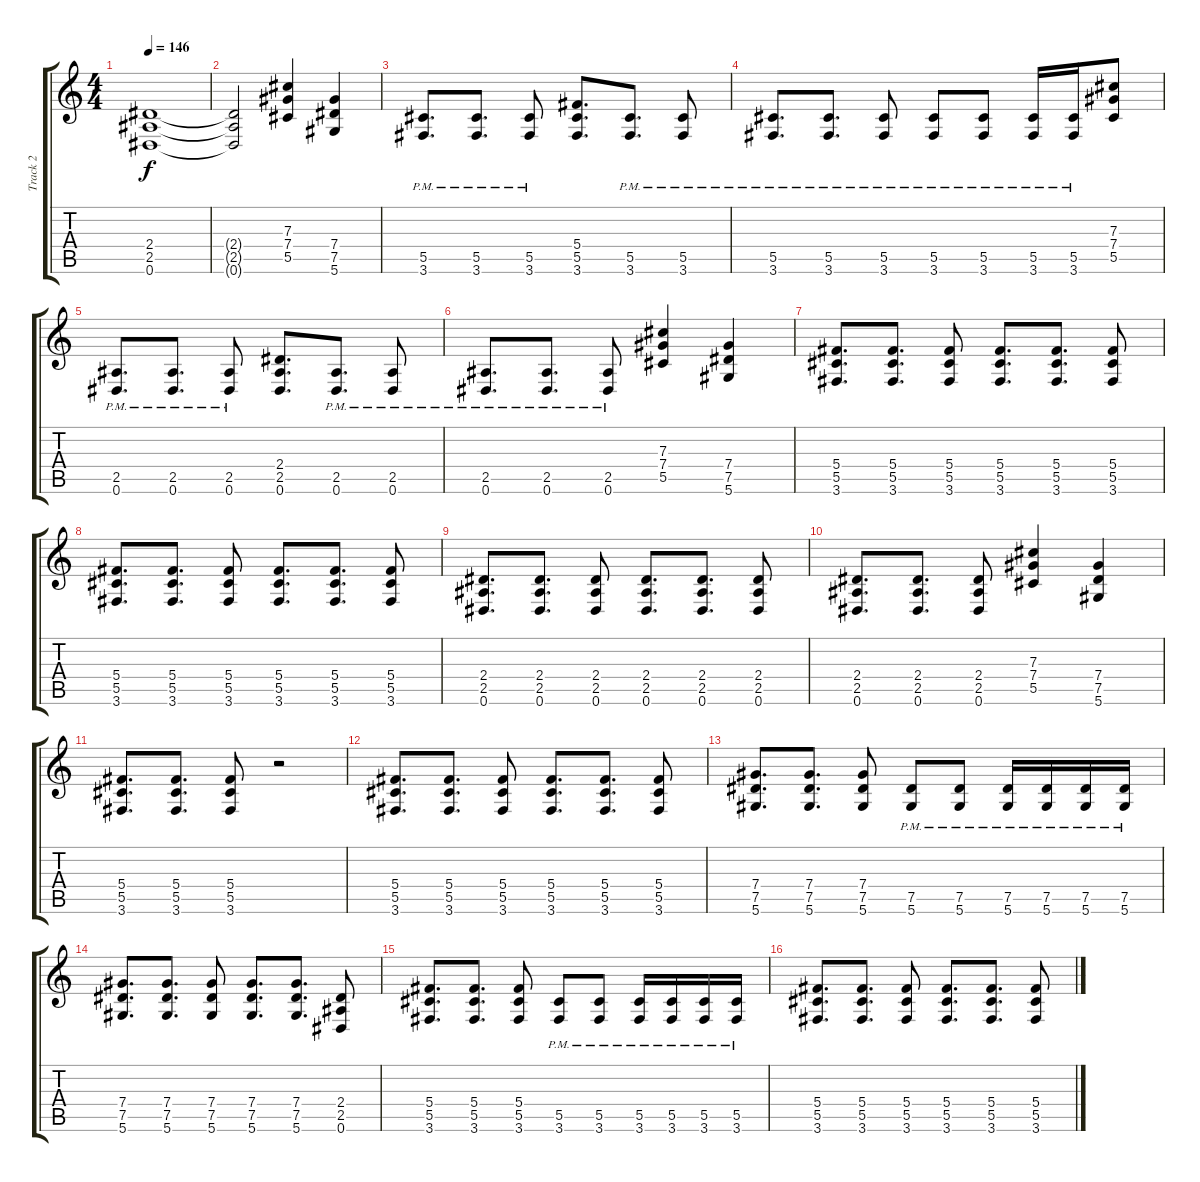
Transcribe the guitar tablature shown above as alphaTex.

\track ("Track 2" "Track 2") {instrument distortionguitar}
\staff {score tabs}
\tuning (Eb4 Bb3 Gb3 Db3 Ab2 Eb2) {hide}
\ts (4 4)
\tempo 146
\clef g2
\ks c
(2.4 2.5 0.6).1{dy f} |
(2.4{t} 2.5{t} 0.6{t}).2 (7.3 7.4 5.5).4 (7.4 7.5 5.6).4 |
(5.5{pm} 3.6{pm}).8{d} (5.5{pm} 3.6{pm}).8{d} (5.5{pm} 3.6{pm}).8 (5.4 5.5 3.6).8{d} (5.5{pm} 3.6{pm}).8{d} (5.5{pm} 3.6{pm}).8 |
(5.5{pm} 3.6{pm}).8{d} (5.5{pm} 3.6{pm}).8{d} (5.5{pm} 3.6{pm}).8 (5.5{pm} 3.6{pm}).8 (5.5{pm} 3.6{pm}).8 (5.5{pm} 3.6{pm}).16 (5.5{pm} 3.6{pm}).16 (7.3 7.4 5.5).8 |
(2.5{pm} 0.6{pm}).8{d} (2.5{pm} 0.6{pm}).8{d} (2.5{pm} 0.6{pm}).8 (2.4 2.5 0.6).8{d} (2.5{pm} 0.6{pm}).8{d} (2.5{pm} 0.6{pm}).8 |
(2.5{pm} 0.6{pm}).8{d} (2.5{pm} 0.6{pm}).8{d} (2.5{pm} 0.6{pm}).8 (7.3 7.4 5.5).4 (7.4 7.5 5.6).4 |
(5.4 5.5 3.6).8{d} (5.4 5.5 3.6).8{d} (5.4 5.5 3.6).8 (5.4 5.5 3.6).8{d} (5.4 5.5 3.6).8{d} (5.4 5.5 3.6).8 |
(5.4 5.5 3.6).8{d} (5.4 5.5 3.6).8{d} (5.4 5.5 3.6).8 (5.4 5.5 3.6).8{d} (5.4 5.5 3.6).8{d} (5.4 5.5 3.6).8 |
(2.4 2.5 0.6).8{d} (2.4 2.5 0.6).8{d} (2.4 2.5 0.6).8 (2.4 2.5 0.6).8{d} (2.4 2.5 0.6).8{d} (2.4 2.5 0.6).8 |
(2.4 2.5 0.6).8{d} (2.4 2.5 0.6).8{d} (2.4 2.5 0.6).8 (7.3 7.4 5.5).4 (7.4 7.5 5.6).4 |
(5.4 5.5 3.6).8{d} (5.4 5.5 3.6).8{d} (5.4 5.5 3.6).8 r.2 |
(5.4 5.5 3.6).8{d} (5.4 5.5 3.6).8{d} (5.4 5.5 3.6).8 (5.4 5.5 3.6).8{d} (5.4 5.5 3.6).8{d} (5.4 5.5 3.6).8 |
(7.4 7.5 5.6).8{d} (7.4 7.5 5.6).8{d} (7.4 7.5 5.6).8 (7.5{pm} 5.6{pm}).8 (7.5{pm} 5.6{pm}).8 (7.5{pm} 5.6{pm}).16 (7.5{pm} 5.6{pm}).16 (7.5{pm} 5.6{pm}).16 (7.5{pm} 5.6{pm}).16 |
(7.4 7.5 5.6).8{d} (7.4 7.5 5.6).8{d} (7.4 7.5 5.6).8 (7.4 7.5 5.6).8{d} (7.4 7.5 5.6).8{d} (2.4 2.5 0.6).8 |
(5.4 5.5 3.6).8{d} (5.4 5.5 3.6).8{d} (5.4 5.5 3.6).8 (5.5{pm} 3.6{pm}).8 (5.5{pm} 3.6{pm}).8 (5.5{pm} 3.6{pm}).16 (5.5{pm} 3.6{pm}).16 (5.5{pm} 3.6{pm}).16 (5.5{pm} 3.6{pm}).16 |
(5.4 5.5 3.6).8{d} (5.4 5.5 3.6).8{d} (5.4 5.5 3.6).8 (5.4 5.5 3.6).8{d} (5.4 5.5 3.6).8{d} (5.4 5.5 3.6).8
